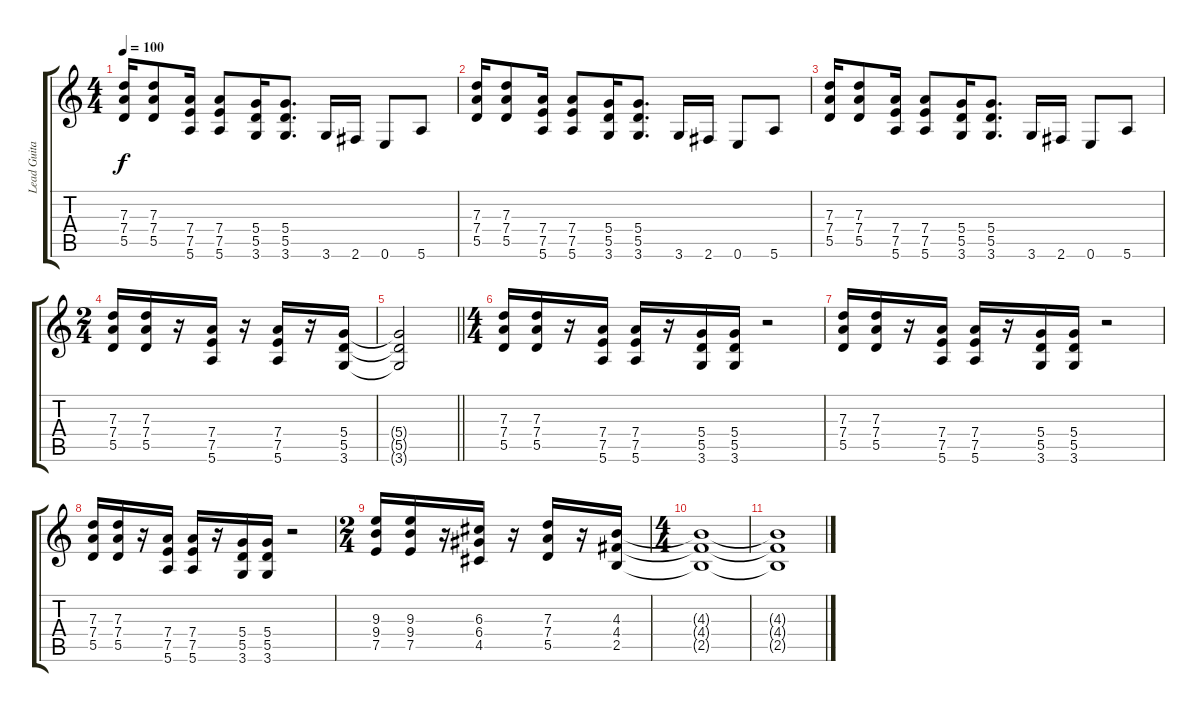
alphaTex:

\track ("Lead Guitar" "Lead Guita") {instrument distortionguitar}
\staff {score tabs}
\tuning (E4 B3 G3 D3 A2 E2) {hide}
\ts (4 4)
\tempo 100
\clef g2
\ks c
(7.3 7.4 5.5).16{dy f} (7.3 7.4 5.5).8 (7.4 7.5 5.6).16 (7.4 7.5 5.6).8 (5.4 5.5 3.6).16 (5.4 5.5 3.6).8{d} 3.6.16 2.6.16 0.6.8 5.6.8 |
(7.3 7.4 5.5).16 (7.3 7.4 5.5).8 (7.4 7.5 5.6).16 (7.4 7.5 5.6).8 (5.4 5.5 3.6).16 (5.4 5.5 3.6).8{d} 3.6.16 2.6.16 0.6.8 5.6.8 |
(7.3 7.4 5.5).16 (7.3 7.4 5.5).8 (7.4 7.5 5.6).16 (7.4 7.5 5.6).8 (5.4 5.5 3.6).16 (5.4 5.5 3.6).8{d} 3.6.16 2.6.16 0.6.8 5.6.8 |
\ts (2 4)
(7.3 7.4 5.5).16 (7.3 7.4 5.5).16 r.16 (7.4 7.5 5.6).16 r.16 (7.4 7.5 5.6).16 r.16 (5.4 5.5 3.6).16 |
\barLineRight lightlight
(5.4{t} 5.5{t} 3.6{t}).2 |
\ts (4 4)
(7.3 7.4 5.5).16 (7.3 7.4 5.5).16 r.16 (7.4 7.5 5.6).16 (7.4 7.5 5.6).16 r.16 (5.4 5.5 3.6).16 (5.4 5.5 3.6).16 r.2 |
(7.3 7.4 5.5).16 (7.3 7.4 5.5).16 r.16 (7.4 7.5 5.6).16 (7.4 7.5 5.6).16 r.16 (5.4 5.5 3.6).16 (5.4 5.5 3.6).16 r.2 |
(7.3 7.4 5.5).16 (7.3 7.4 5.5).16 r.16 (7.4 7.5 5.6).16 (7.4 7.5 5.6).16 r.16 (5.4 5.5 3.6).16 (5.4 5.5 3.6).16 r.2 |
\ts (2 4)
(9.3 9.4 7.5).16 (9.3 9.4 7.5).16 r.16 (6.3 6.4 4.5).16 r.16 (7.3 7.4 5.5).16 r.16 (4.3 4.4 2.5).16 |
\ts (4 4)
(4.3{t} 4.4{t} 2.5{t}).1 |
(4.3{t} 4.4{t} 2.5{t}).1
